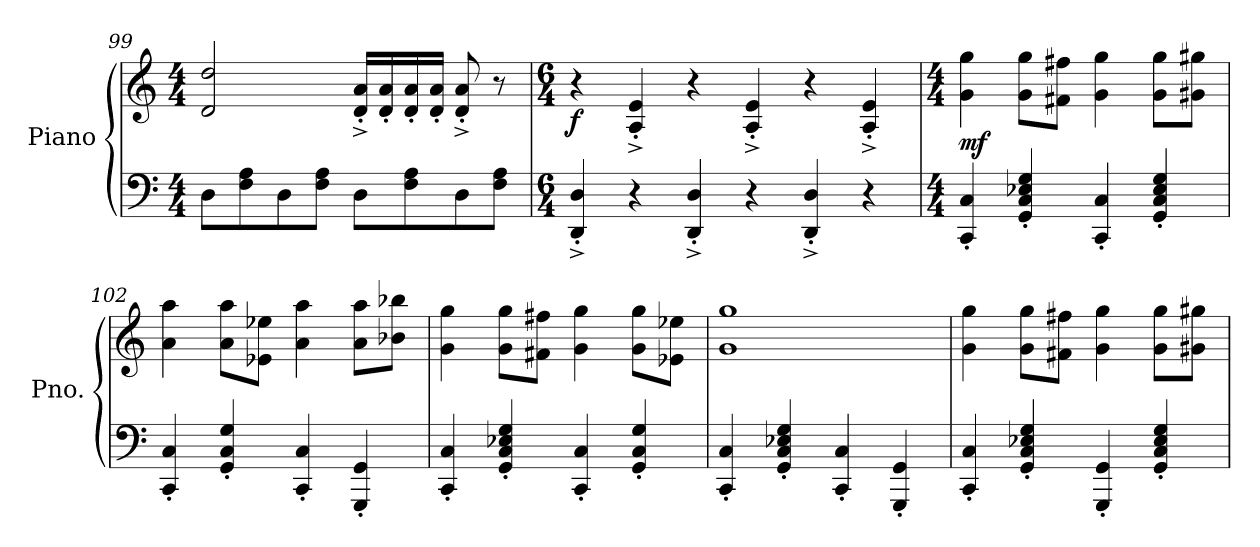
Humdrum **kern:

**kern	**kern	**dynam
*part1	*part1	*part1
*staff2	*staff1	*staff1/2
*I"Piano	*	*
*I'Pno.	*	*
*clefF4	*clefG2	*
*k[]	*k[]	*
*M4/4	*M4/4	*
=99	=99	=99
8D\L	2d/ 2dd/	.
8F\ 8A\	.	.
8D\	.	.
8F\ 8A\J	.	.
8D\L	16d/'^ 16a/'^LL	.
.	16d/' 16a/'	.
8F\ 8A\	16d/' 16a/'	.
.	16d/' 16a/'JJ	.
8D\	8d/'^ 8a/'^	.
8F\ 8A\J	8r	.
=100	=100	=100
*M6/4	*M6/4	*
!	!	!LO:DY:b
4DD/'^ 4D/'^	4r	f
4r	4A/'^ 4e/'^	.
4DD/'^ 4D/'^	4r	.
4r	4A/'^ 4e/'^	.
4DD/'^ 4D/'^	4r	.
4r	4A/'^ 4e/'^	.
=101	=101	=101
*M4/4	*M4/4	*
!	!	!LO:DY:b
4CC/' 4C/'	4g\ 4gg\	mf
4GG/' 4C/' 4E-X/' 4G/'	8g\ 8gg\L	.
.	8f#X\ 8ff#X\J	.
4CC/' 4C/'	4g\ 4gg\	.
4GG/' 4C/' 4E-/' 4G/'	8g\ 8gg\L	.
.	8g#X\ 8gg#X\J	.
=102	=102	=102
4CC/' 4C/'	4a\ 4aa\	.
4GG/' 4C/' 4G/'	8a\ 8aa\L	.
.	8e-X\ 8ee-X\J	.
4CC/' 4C/'	4a\ 4aa\	.
4GGG/' 4GG/'	8a\ 8aa\L	.
.	8b-X\ 8bb-X\J	.
!!LO:PB:g=z
=103	=103	=103
4CC/' 4C/'	4g\ 4gg\	.
4GG/' 4C/' 4E-X/' 4G/'	8g\ 8gg\L	.
.	8f#X\ 8ff#X\J	.
4CC/' 4C/'	4g\ 4gg\	.
4GG/' 4C/' 4G/'	8g\ 8gg\L	.
.	8e-X\ 8ee-X\J	.
=104	=104	=104
4CC/' 4C/'	1g 1gg	.
4GG/' 4C/' 4E-X/' 4G/'	.	.
4CC/' 4C/'	.	.
4GGG/' 4GG/'	.	.
=105	=105	=105
4CC/' 4C/'	4g\ 4gg\	.
4GG/' 4C/' 4E-X/' 4G/'	8g\ 8gg\L	.
.	8f#X\ 8ff#X\J	.
4GGG/' 4GG/'	4g\ 4gg\	.
4GG/' 4C/' 4E-/' 4G/'	8g\ 8gg\L	.
.	8g#X\ 8gg#X\J	.
=	=	=
*-	*-	*-
